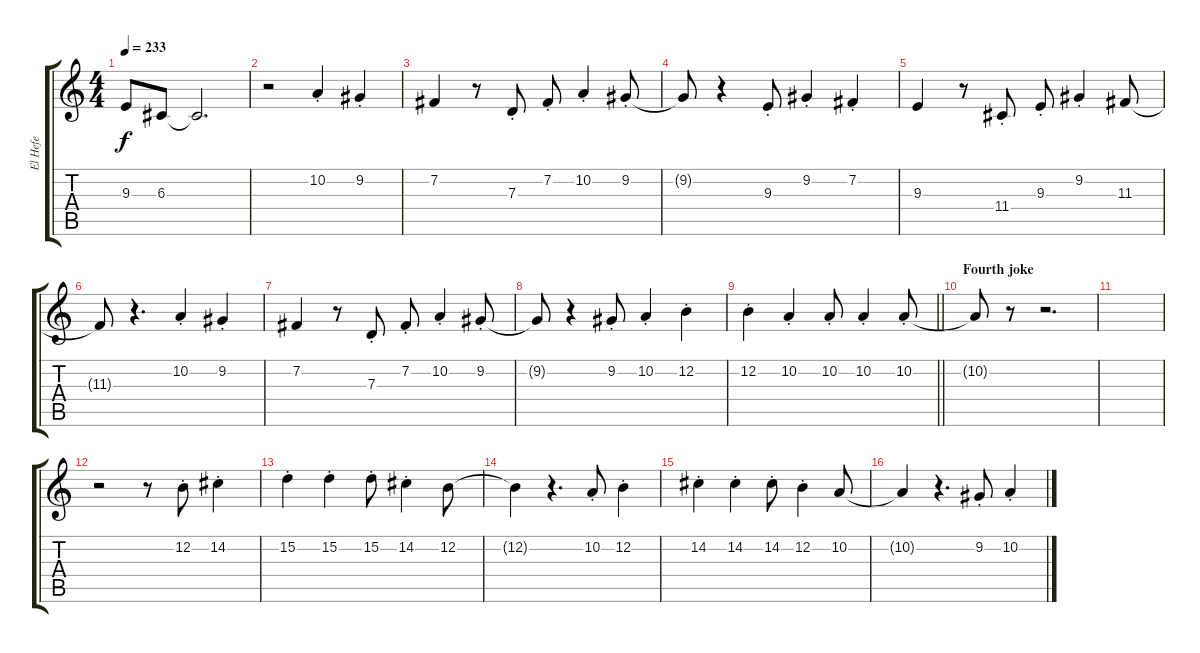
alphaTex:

\track ("El Hefe" "El Hefe") {instrument trumpet}
\staff {score tabs}
\tuning (E4 B3 G3 D3 A2 E2) {hide}
\ts (4 4)
\tempo 233
\clef g2
\ks c
9.3.8{dy f} 6.3.8 6.3{t}.2{d} |
r.2 10.2{st}.4 9.2{st}.4 |
7.2.4 r.8 7.3{st}.8 7.2{st}.8 10.2{st}.4 9.2{st}.8 |
9.2{t}.8 r.4 9.3{st}.8 9.2{st}.4 7.2{st}.4 |
9.3.4 r.8 11.4{st}.8 9.3{st}.8 9.2{st}.4 11.3.8 |
11.3{t}.8 r.4{d} 10.2{st}.4 9.2{st}.4 |
7.2.4 r.8 7.3{st}.8 7.2{st}.8 10.2{st}.4 9.2{st}.8 |
9.2{t}.8 r.4 9.2{st}.8 10.2{st}.4 12.2{st}.4 |
\barLineRight lightlight
12.2{st}.4 10.2{st}.4 10.2{st}.8 10.2{st}.4 10.2{st}.8 |
\section ("" "Fourth joke")
10.2{t}.8 r.8 r.2{d} |
|
r.2 r.8 12.2{st}.8 14.2{st}.4 |
15.2{st}.4 15.2{st}.4 15.2{st}.8 14.2{st}.4 12.2.8 |
12.2{t}.4 r.4{d} 10.2{st}.8 12.2{st}.4 |
14.2{st}.4 14.2{st}.4 14.2{st}.8 12.2{st}.4 10.2.8 |
10.2{t}.4 r.4{d} 9.2{st}.8 10.2{st}.4
